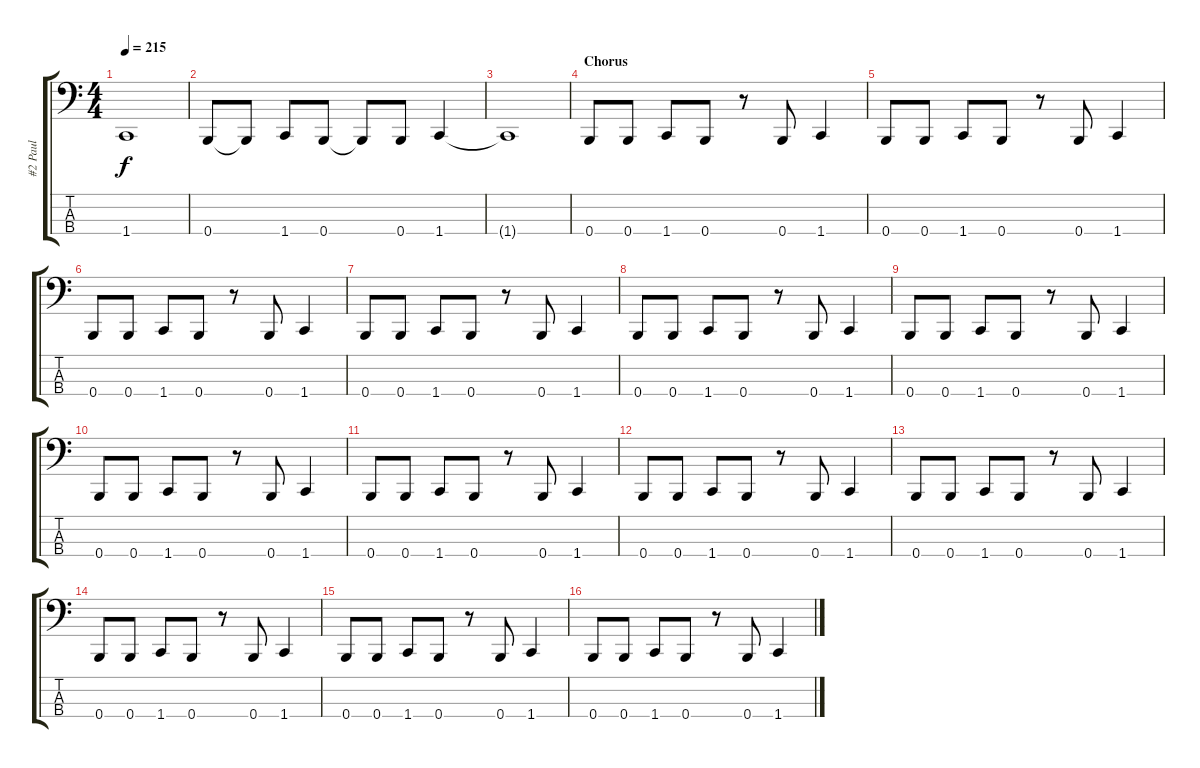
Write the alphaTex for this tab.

\track ("#2 Paul" "#2 Paul") {instrument electricbassfinger}
\staff {score tabs}
\tuning (D2 A1 E1 B0) {hide}
\ts (4 4)
\tempo 215
\clef f4
\ks c
1.4{t}.1{dy f} |
0.4.8 0.4{t}.8 1.4.8 0.4.8 0.4{t}.8 0.4.8 1.4.4 |
1.4{t}.1 |
\section ("" "Chorus")
0.4.8 0.4.8 1.4.8 0.4.8 r.8 0.4.8 1.4.4 |
0.4.8 0.4.8 1.4.8 0.4.8 r.8 0.4.8 1.4.4 |
0.4.8 0.4.8 1.4.8 0.4.8 r.8 0.4.8 1.4.4 |
0.4.8 0.4.8 1.4.8 0.4.8 r.8 0.4.8 1.4.4 |
0.4.8 0.4.8 1.4.8 0.4.8 r.8 0.4.8 1.4.4 |
0.4.8 0.4.8 1.4.8 0.4.8 r.8 0.4.8 1.4.4 |
0.4.8 0.4.8 1.4.8 0.4.8 r.8 0.4.8 1.4.4 |
0.4.8 0.4.8 1.4.8 0.4.8 r.8 0.4.8 1.4.4 |
0.4.8 0.4.8 1.4.8 0.4.8 r.8 0.4.8 1.4.4 |
0.4.8 0.4.8 1.4.8 0.4.8 r.8 0.4.8 1.4.4 |
0.4.8 0.4.8 1.4.8 0.4.8 r.8 0.4.8 1.4.4 |
0.4.8 0.4.8 1.4.8 0.4.8 r.8 0.4.8 1.4.4 |
0.4.8 0.4.8 1.4.8 0.4.8 r.8 0.4.8 1.4.4
